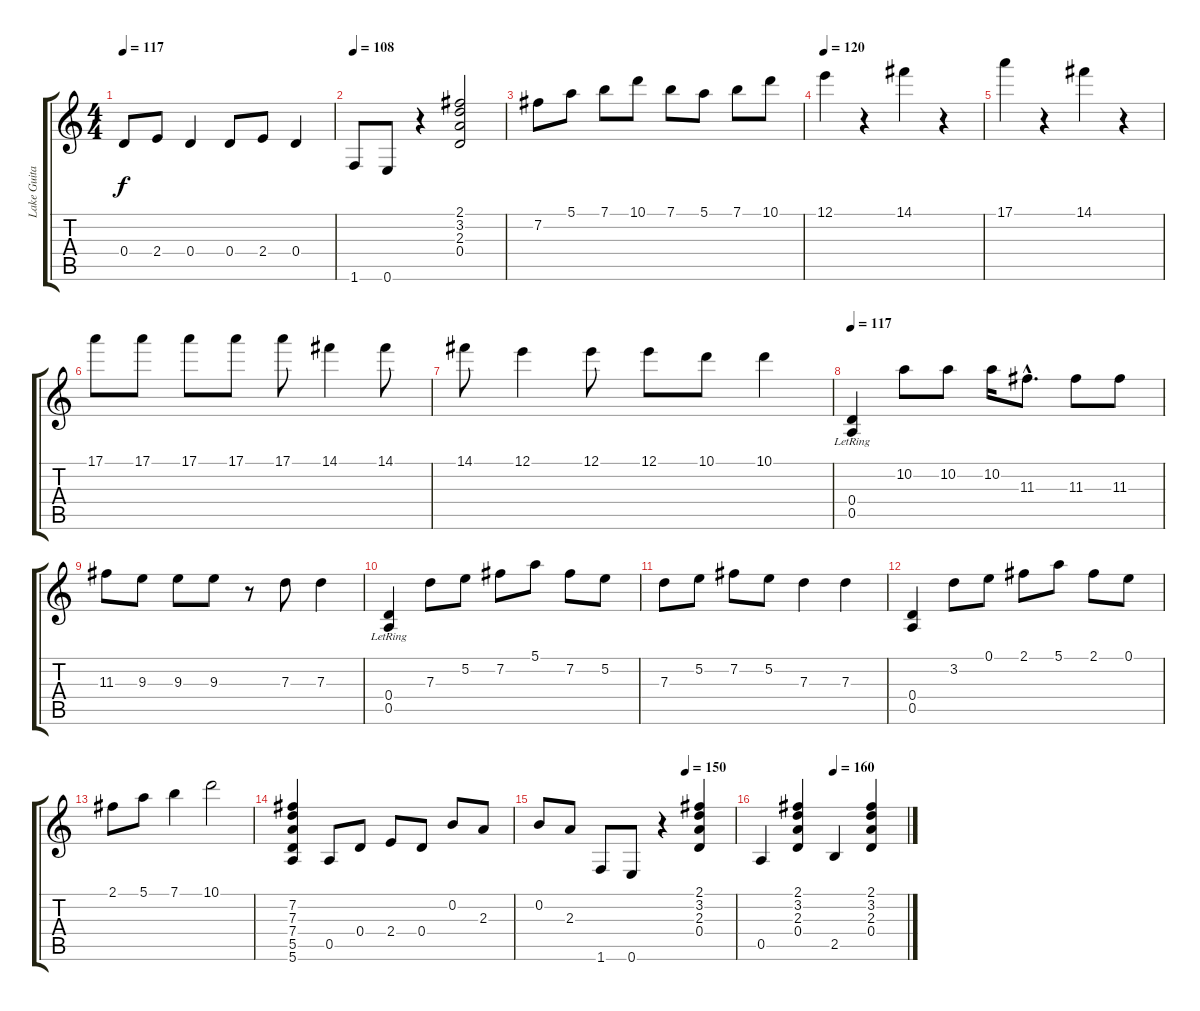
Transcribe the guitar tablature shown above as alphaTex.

\track ("Lake Guitar (Gibson J-200)" "Lake Guita") {instrument acousticguitarsteel}
\staff {score tabs}
\tuning (E4 B3 G3 D3 A2 E2) {hide}
\ts (4 4)
\tempo 117
\clef g2
\ks c
0.4.8{dy f} 2.4.8 0.4.4 0.4.8 2.4.8 0.4.4 |
\tempo 108
1.6.8 0.6.8 r.4 (2.1 3.2 2.3 0.4).2 |
7.2.8 5.1.8 7.1.8 10.1.8 7.1.8 5.1.8 7.1.8 10.1.8 |
\tempo 120
12.1.4 r.4 14.1.4 r.4 |
17.1.4 r.4 14.1.4 r.4 |
17.1.8 17.1.8 17.1.8 17.1.8 17.1.8 14.1.4 14.1.8 |
14.1.8 12.1.4 12.1.8 12.1.8 10.1.8 10.1.4 |
\tempo 117
(0.4{lr} 0.5{lr}).4 10.2.8 10.2.8 10.2.16 11.3{hac}.8{d} 11.3.8 11.3.8 |
11.3.8 9.3.8 9.3.8 9.3.8 r.8 7.3.8 7.3.4 |
(0.4{lr} 0.5{lr}).4 7.3.8 5.2.8 7.2.8 5.1.8 7.2.8 5.2.8 |
7.3.8 5.2.8 7.2.8 5.2.8 7.3.4 7.3.4 |
(0.4 0.5).4 3.2.8 0.1.8 2.1.8 5.1.8 2.1.8 0.1.8 |
2.1.8 5.1.8 7.1.4 10.1.2 |
(7.2 7.3 7.4 5.5 5.6).4 0.5.8 0.4.8 2.4.8 0.4.8 0.2.8 2.3.8 |
\tempo (150 0.75)
0.2.8 2.3.8 1.6.8 0.6.8 r.4 (2.1 3.2 2.3 0.4).4 |
\tempo (160 0.5)
0.5.4 (2.1 3.2 2.3 0.4).4 2.5.4 (2.1 3.2 2.3 0.4).4
